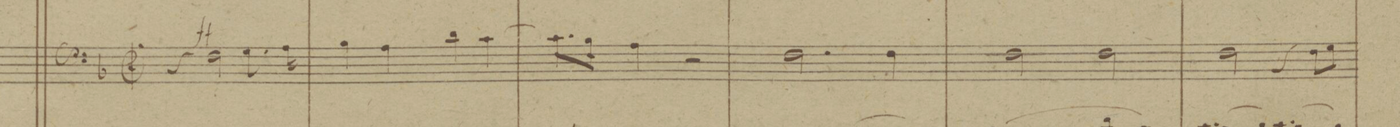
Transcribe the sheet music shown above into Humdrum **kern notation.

**kern	**text	**dynam
*I"Baſso	*	*
*clefF4	*	*
*k[b-]	*	*
*met(c|)	*	*
*M2/2	*	*
4r	.	.
*2\right	*	*
2F\	.	ff
8.G\	.	.
16A\	.	.
=2	=2	=2
4B-\	.	.
4A\	.	.
4d\	.	.
[4c\	.	.
=3	=3	=3
8.c\L]	.	.
16B-\Jk	.	.
4A\	.	.
2r	.	.
=4	=4	=4
2.F\	.	.
4F\	.	.
=5	=5	=5
2F\	.	.
2F\	.	.
=6	=6	=6
2F\	.	.
4r	.	.
8F\L	.	.
8G\J	.	.
=7	=7	=7
*-	*-	*-
